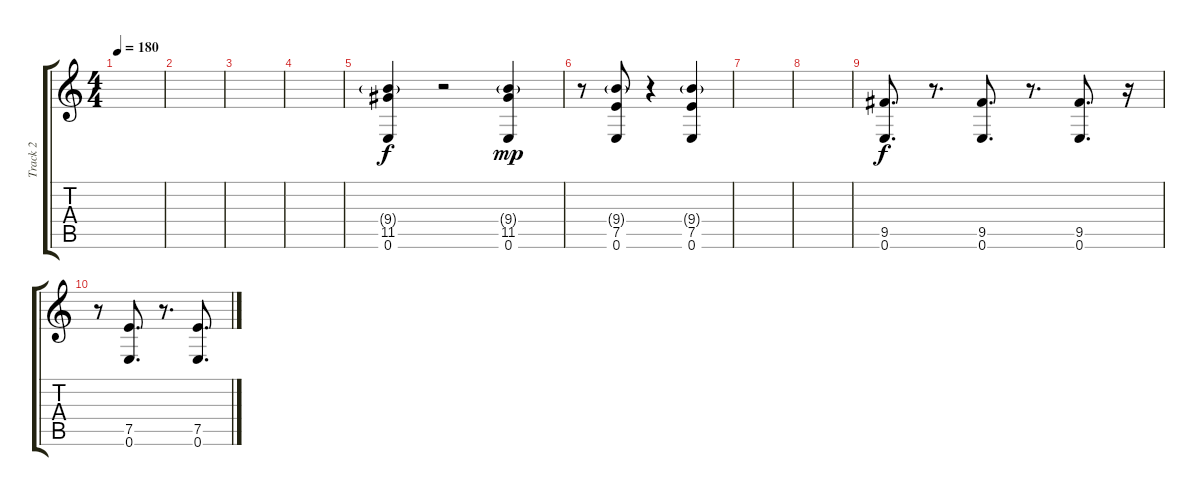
\track ("Track 2" "Track 2") {instrument electricguitarjazz}
\staff {score tabs}
\tuning (E4 B3 G3 D3 A2 E2) {hide}
\ts (4 4)
\tempo 180
\clef g2
\ks c
|
|
|
|
(9.4{g} 11.5 0.6).4{instrument electricguitarjazz} r.2 (9.4{g} 11.5 0.6).4{dy mp} |
r.8 (9.4{g} 7.5 0.6).8 r.4 (9.4{g} 7.5 0.6).4 |
|
|
(9.5 0.6).8{d dy f} r.8{d} (9.5 0.6).8{d} r.8{d} (9.5 0.6).8{d} r.16 |
r.8 (7.5 0.6).8{d} r.8{d} (7.5 0.6).8{d}
